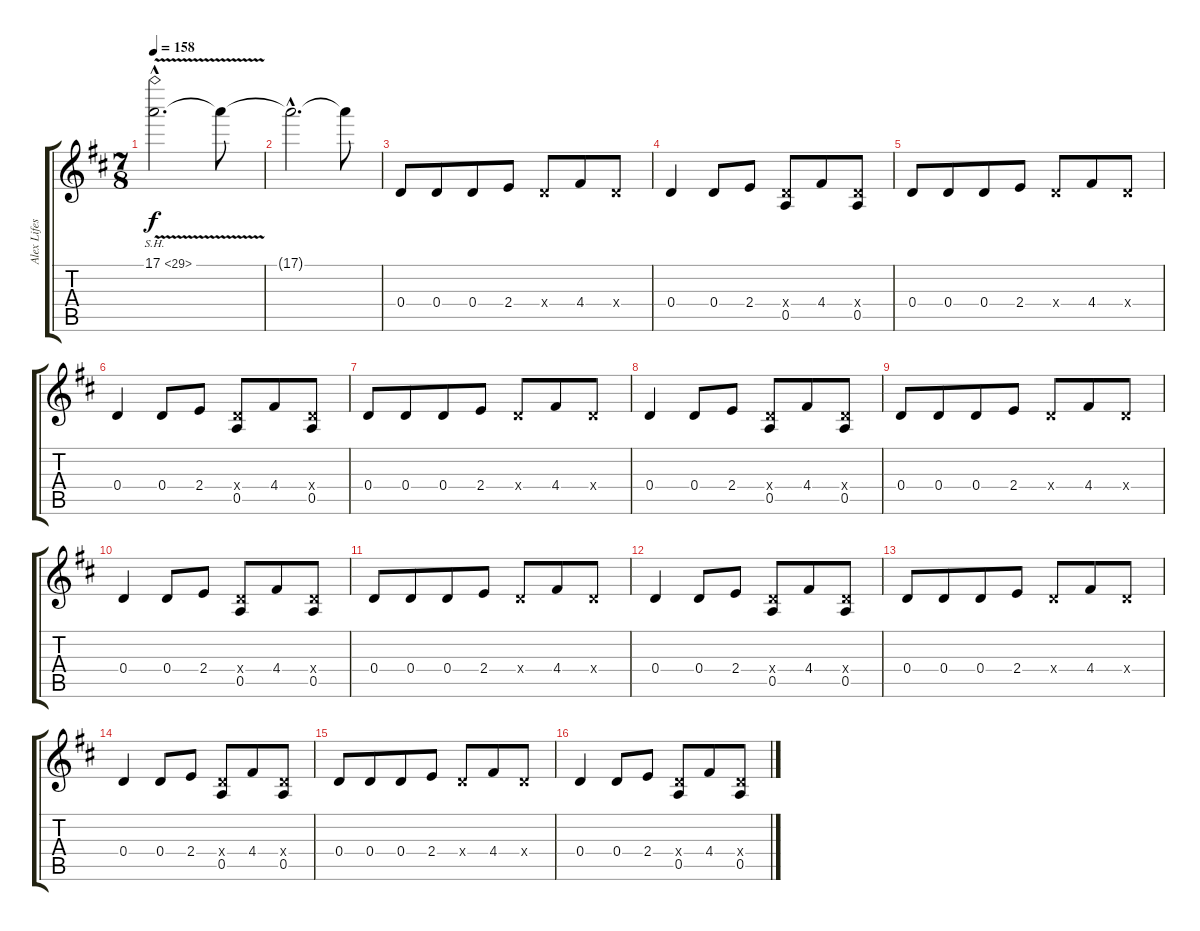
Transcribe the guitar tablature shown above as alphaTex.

\track ("Alex Lifeson (rhythm guitar)" "Alex Lifes") {instrument overdrivenguitar}
\staff {score tabs}
\tuning (E4 B3 G3 D3 A2 E2) {hide}
\ts (7 8)
\tempo 158
\clef g2
\ks bminor
17.1{sh 12 v hac}.2{d dy f instrument distortionguitar} 17.1{t}.8 |
17.1{hac t}.2{d instrument distortionguitar} 17.1{t}.8 |
0.4.8{volume 14 instrument distortionguitar} 0.4.8 0.4.8 2.4.8 0.4{x}.8 4.4.8 0.4{x}.8 |
0.4.4{volume 14 instrument distortionguitar} 0.4.8 2.4.8 (0.4{x} 0.5).8 4.4.8 (0.4{x} 0.5).8 |
0.4.8{volume 14 instrument distortionguitar} 0.4.8 0.4.8 2.4.8 0.4{x}.8 4.4.8 0.4{x}.8 |
0.4.4{volume 14 instrument distortionguitar} 0.4.8 2.4.8 (0.4{x} 0.5).8 4.4.8 (0.4{x} 0.5).8 |
0.4.8{volume 14 instrument distortionguitar} 0.4.8 0.4.8 2.4.8 0.4{x}.8 4.4.8 0.4{x}.8 |
0.4.4{volume 14 instrument distortionguitar} 0.4.8 2.4.8 (0.4{x} 0.5).8 4.4.8 (0.4{x} 0.5).8 |
0.4.8{volume 14 instrument distortionguitar} 0.4.8 0.4.8 2.4.8 0.4{x}.8 4.4.8 0.4{x}.8 |
0.4.4{volume 14 instrument distortionguitar} 0.4.8 2.4.8 (0.4{x} 0.5).8 4.4.8 (0.4{x} 0.5).8 |
0.4.8{volume 14 instrument distortionguitar} 0.4.8 0.4.8 2.4.8 0.4{x}.8 4.4.8 0.4{x}.8 |
0.4.4{volume 14 instrument distortionguitar} 0.4.8 2.4.8 (0.4{x} 0.5).8 4.4.8 (0.4{x} 0.5).8 |
0.4.8{volume 14 instrument distortionguitar} 0.4.8 0.4.8 2.4.8 0.4{x}.8 4.4.8 0.4{x}.8 |
0.4.4{volume 14 instrument distortionguitar} 0.4.8 2.4.8 (0.4{x} 0.5).8 4.4.8 (0.4{x} 0.5).8 |
0.4.8{volume 14 instrument distortionguitar} 0.4.8 0.4.8 2.4.8 0.4{x}.8 4.4.8 0.4{x}.8 |
0.4.4{volume 14 instrument distortionguitar} 0.4.8 2.4.8 (0.4{x} 0.5).8 4.4.8 (0.4{x} 0.5).8
